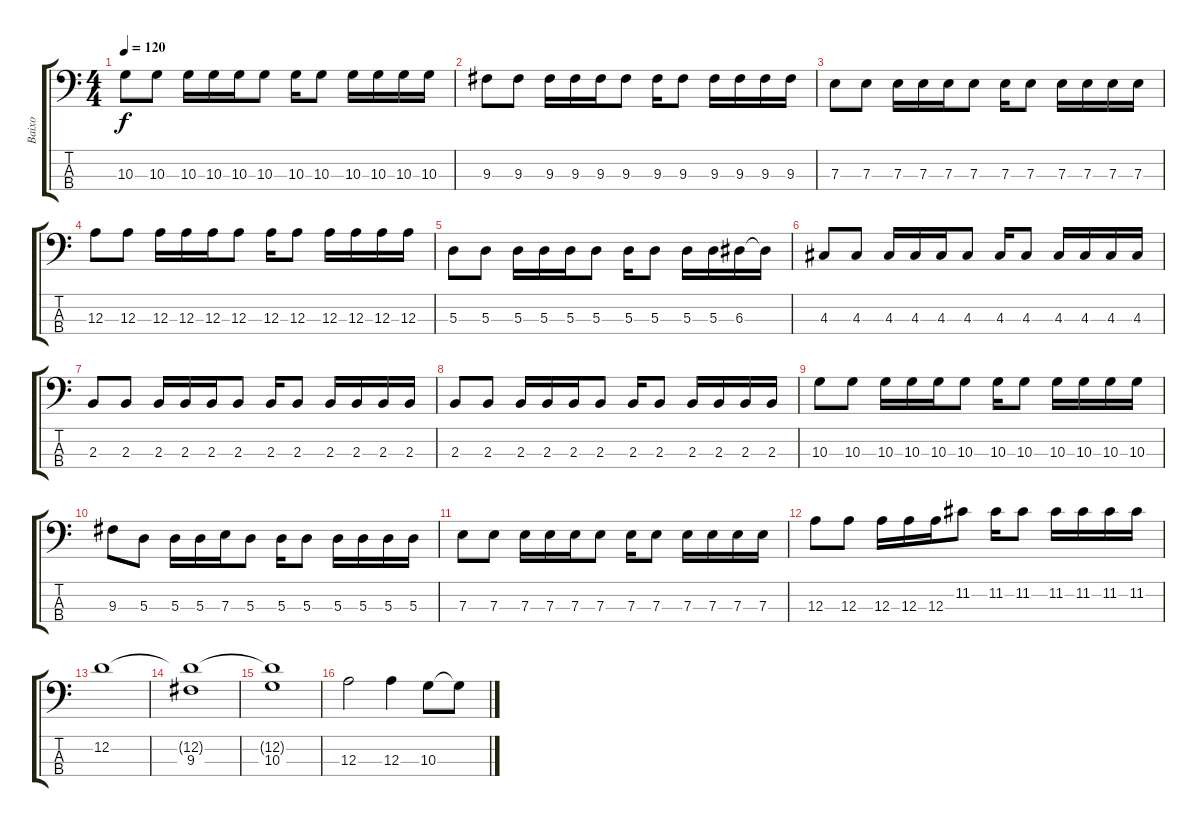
\track ("Baixo" "Baixo") {instrument electricbassfinger}
\staff {score tabs}
\tuning (G2 D2 A1 E1) {hide}
\ts (4 4)
\tempo 120
\clef f4
\ks c
10.3.8{dy f} 10.3.8 10.3.16 10.3.16 10.3.16 10.3.8 10.3.16 10.3.8 10.3.16 10.3.16 10.3.16 10.3.16 |
9.3.8 9.3.8 9.3.16 9.3.16 9.3.16 9.3.8 9.3.16 9.3.8 9.3.16 9.3.16 9.3.16 9.3.16 |
7.3.8 7.3.8 7.3.16 7.3.16 7.3.16 7.3.8 7.3.16 7.3.8 7.3.16 7.3.16 7.3.16 7.3.16 |
12.3.8 12.3.8 12.3.16 12.3.16 12.3.16 12.3.8 12.3.16 12.3.8 12.3.16 12.3.16 12.3.16 12.3.16 |
5.3.8 5.3.8 5.3.16 5.3.16 5.3.16 5.3.8 5.3.16 5.3.8 5.3.16 5.3.16 6.3.16 6.3{t}.16 |
4.3.8 4.3.8 4.3.16 4.3.16 4.3.16 4.3.8 4.3.16 4.3.8 4.3.16 4.3.16 4.3.16 4.3.16 |
2.3.8 2.3.8 2.3.16 2.3.16 2.3.16 2.3.8 2.3.16 2.3.8 2.3.16 2.3.16 2.3.16 2.3.16 |
2.3.8 2.3.8 2.3.16 2.3.16 2.3.16 2.3.8 2.3.16 2.3.8 2.3.16 2.3.16 2.3.16 2.3.16 |
10.3.8 10.3.8 10.3.16 10.3.16 10.3.16 10.3.8 10.3.16 10.3.8 10.3.16 10.3.16 10.3.16 10.3.16 |
9.3.8 5.3.8 5.3.16 5.3.16 7.3.16 5.3.8 5.3.16 5.3.8 5.3.16 5.3.16 5.3.16 5.3.16 |
7.3.8 7.3.8 7.3.16 7.3.16 7.3.16 7.3.8 7.3.16 7.3.8 7.3.16 7.3.16 7.3.16 7.3.16 |
12.3.8 12.3.8 12.3.16 12.3.16 12.3.16 11.2.8 11.2.16 11.2.8 11.2.16 11.2.16 11.2.16 11.2.16 |
12.2.1 |
(12.2{t} 9.3).1 |
(12.2{t} 10.3).1 |
12.3.2 12.3.4 10.3.8 10.3{t}.8
